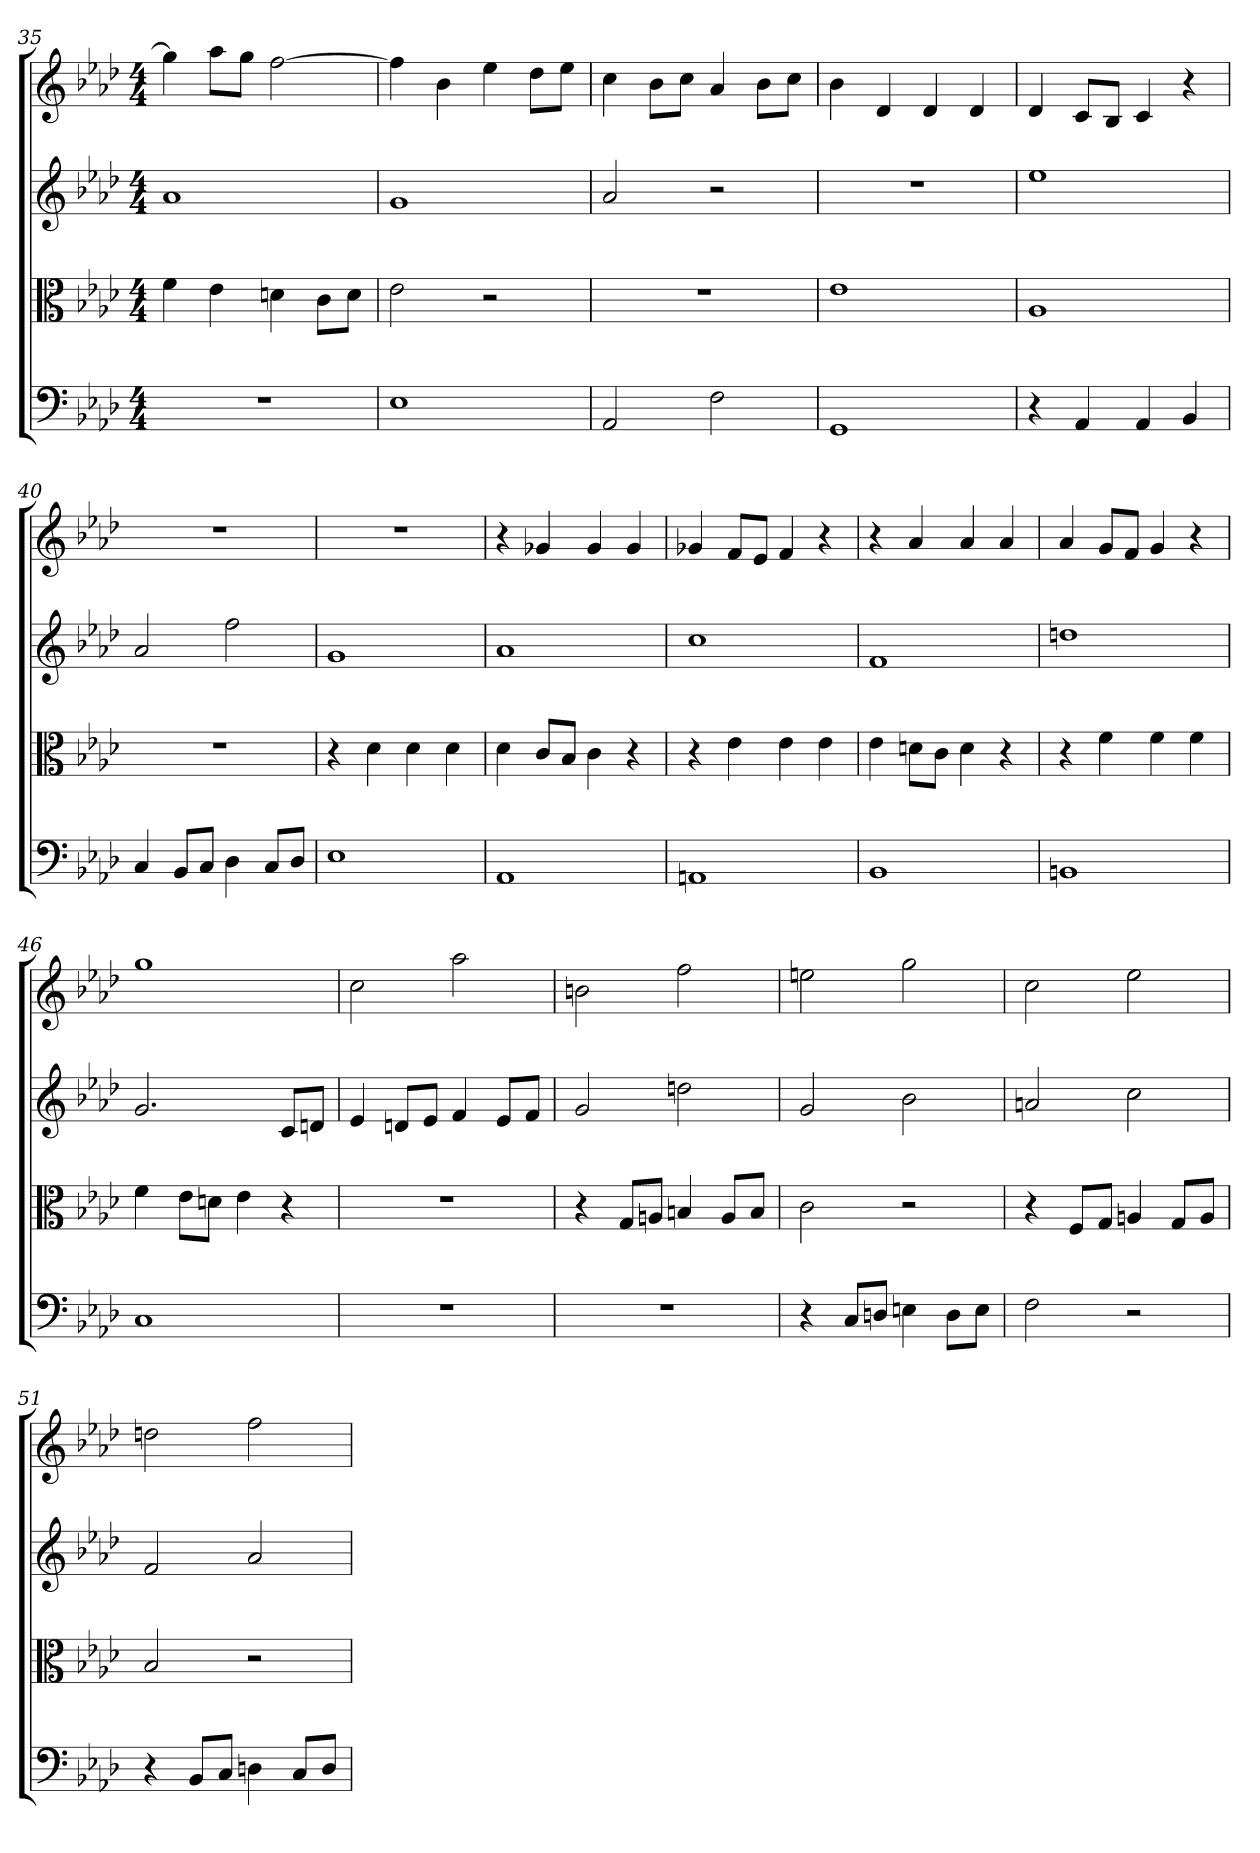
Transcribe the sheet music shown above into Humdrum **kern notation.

**kern	**kern	**kern	**kern
*part4	*part3	*part2	*part1
*staff4	*staff3	*staff2	*staff1
*clefF4	*clefC3	*	*
*k[b-e-a-d-]	*k[b-e-a-d-]	*k[b-e-a-d-]	*k[b-e-a-d-]
*f:	*f:	*f:	*f:
*M4/4	*M4/4	*M4/4	*M4/4
=35	=35	=35	=35
1r	4f	1a-	4gg]
.	4e-	.	8aa-L
.	.	.	8ggJ
.	4dn	.	[2ff
.	8c\L	.	.
.	8d\J	.	.
=36	=36	=36	=36
1E-	2e-	1g	4ff]
.	.	.	4b-
.	2r	.	4ee-
.	.	.	8dd-L
.	.	.	8ee-J
=37	=37	=37	=37
2AA-	1r	2a-	4cc
.	.	.	8b-L
.	.	.	8ccJ
2F	.	2r	4a-
.	.	.	8b-L
.	.	.	8ccJ
=38	=38	=38	=38
1GG	1e-	1r	4b-
.	.	.	4d-
.	.	.	4d-
.	.	.	4d-
=39	=39	=39	=39
4r	1A-	1ee-	4d-
4AA-	.	.	8cL
.	.	.	8B-J
4AA-	.	.	4c
4BB-	.	.	4r
=40	=40	=40	=40
4C	1r	2a-	1r
8BB-/L	.	.	.
8C/J	.	.	.
4D-	.	2ff	.
8C/L	.	.	.
8D-/J	.	.	.
=41	=41	=41	=41
1E-	4r	1g	1r
.	4d-	.	.
.	4d-	.	.
.	4d-	.	.
=42	=42	=42	=42
1AA-	4d-	1a-	4r
.	8c/L	.	4g-X
.	8B-/J	.	.
.	4c	.	4g-
.	4r	.	4g-
=43	=43	=43	=43
1AAn	4r	1cc	4g-X
.	4e-	.	8fL
.	.	.	8e-J
.	4e-	.	4f
.	4e-	.	4r
=44	=44	=44	=44
1BB-	4e-	1f	4r
.	8dn\L	.	4a-
.	8c\J	.	.
.	4d	.	4a-
.	4r	.	4a-
=45	=45	=45	=45
1BBn	4r	1ddn	4a-
.	4f	.	8gL
.	.	.	8fJ
.	4f	.	4g
.	4f	.	4r
=46	=46	=46	=46
1C	4f	2.g	1gg
.	8e-\L	.	.
.	8dn\J	.	.
.	4e-	.	.
.	4r	8cL	.
.	.	8dnJ	.
=47	=47	=47	=47
1r	1r	4e-	2cc
.	.	8dnL	.
.	.	8e-J	.
.	.	4f	2aa-
.	.	8e-L	.
.	.	8fJ	.
=48	=48	=48	=48
1r	4r	2g	2bn
.	8G/L	.	.
.	8An/J	.	.
.	4Bn	2ddn	2ff
.	8A/L	.	.
.	8B/J	.	.
=49	=49	=49	=49
4r	2c	2g	2een
8C/L	.	.	.
8Dn/J	.	.	.
4En	2r	2b-	2gg
8D\L	.	.	.
8E\J	.	.	.
=50	=50	=50	=50
2F	4r	2an	2cc
.	8F/L	.	.
.	8G/J	.	.
2r	4An	2cc	2ee-
.	8G/L	.	.
.	8A/J	.	.
=51	=51	=51	=51
4r	2B-	2f	2ddn
8BB-/L	.	.	.
8C/J	.	.	.
4Dn	2r	2a-	2ff
8C/L	.	.	.
8D/J	.	.	.
=	=	=	=
*-	*-	*-	*-
